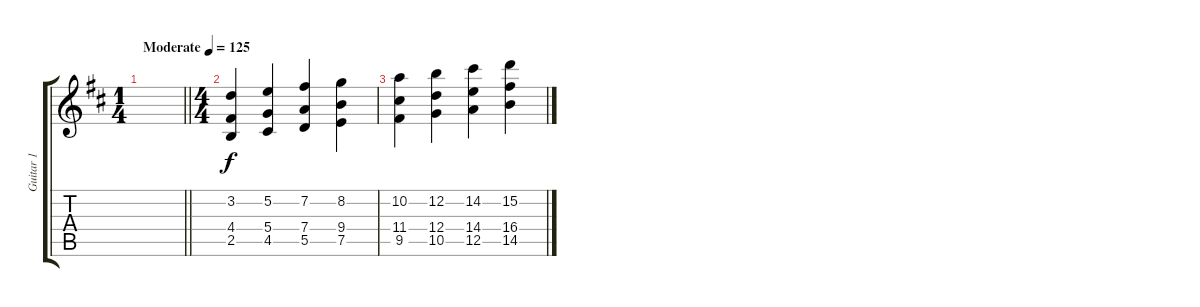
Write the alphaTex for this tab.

\track ("Guitar 1" "Guitar 1") {instrument distortionguitar}
\staff {score tabs}
\tuning (E4 B3 G3 D3 A2 D2) {hide}
\ts (1 4)
\tempo (125 "Moderate")
\clef g2
\barLineRight lightlight
\ks bminor
|
\ts (4 4)
(3.2 4.4 2.5).4 (5.2 5.4 4.5).4 (7.2 7.4 5.5).4 (8.2 9.4 7.5).4 |
(10.2 11.4 9.5).4 (12.2 12.4 10.5).4 (14.2 14.4 12.5).4 (15.2 16.4 14.5).4
